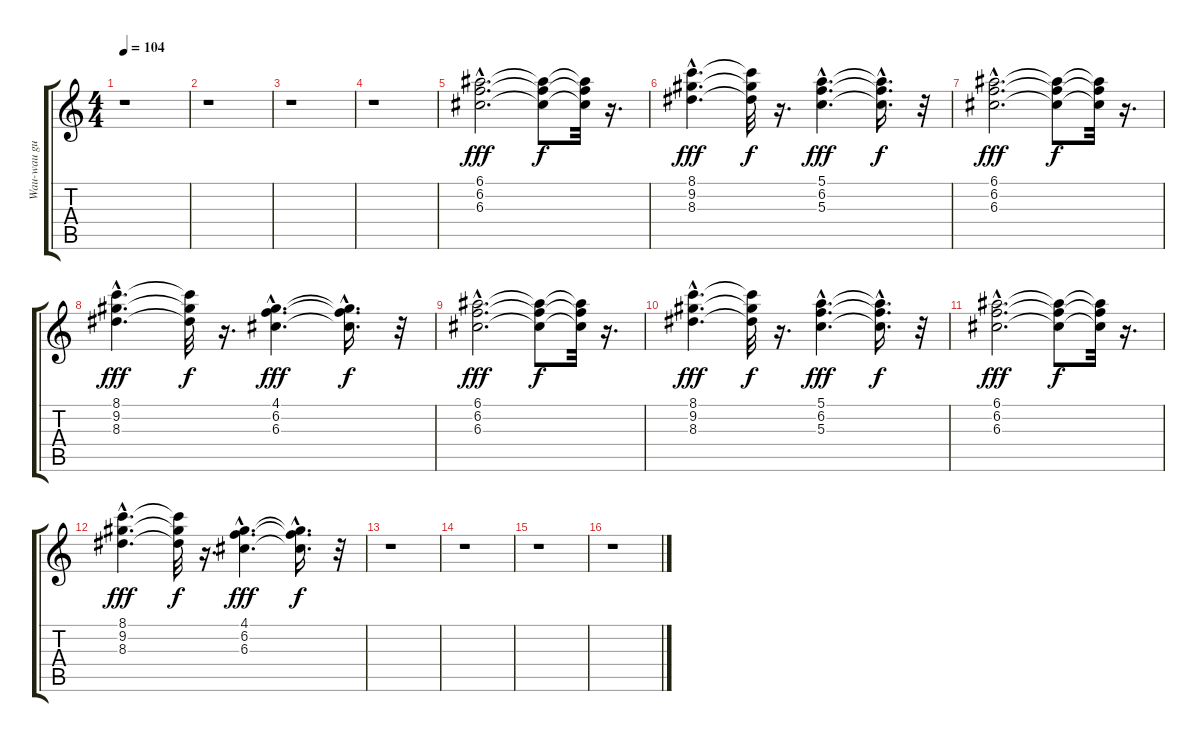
\track ("Wau-wau guitar" "Wau-wau gu") {instrument electricguitarclean}
\staff {score tabs}
\tuning (E4 B3 G3 D3 A2 E2) {hide}
\ts (4 4)
\tempo 104
\clef g2
\ks c
r.1{dy fff instrument electricguitarclean} |
r.1 |
r.1 |
r.1 |
(6.1{hac} 6.2{hac} 6.3{hac}).2{d} (6.1{t} 6.2{t} 6.3{t}).8{dy f} (6.1{t} 6.2{t} 6.3{t}).32 r.16{d} |
(8.1{hac} 9.2{hac} 8.3{hac}).4{d dy fff} (8.1{t} 9.2{t} 8.3{t}).32{dy f} r.16{d} (5.1{hac} 6.2{hac} 5.3{hac}).4{d dy fff} (5.1{t} 6.2{hac t} 5.3{t}).16{d dy f} r.32 |
(6.1{hac} 6.2{hac} 6.3{hac}).2{d dy fff} (6.1{t} 6.2{t} 6.3{t}).8{dy f} (6.1{t} 6.2{t} 6.3{t}).32 r.16{d} |
(8.1{hac} 9.2{hac} 8.3{hac}).4{d dy fff} (8.1{t} 9.2{t} 8.3{t}).32{dy f} r.16{d} (4.1{hac} 6.2{hac} 6.3{hac}).4{d dy fff} (4.1{t} 6.2{hac t} 6.3{t}).16{d dy f} r.32 |
(6.1{hac} 6.2{hac} 6.3{hac}).2{d dy fff} (6.1{t} 6.2{t} 6.3{t}).8{dy f} (6.1{t} 6.2{t} 6.3{t}).32 r.16{d} |
(8.1{hac} 9.2{hac} 8.3{hac}).4{d dy fff} (8.1{t} 9.2{t} 8.3{t}).32{dy f} r.16{d} (5.1{hac} 6.2{hac} 5.3{hac}).4{d dy fff} (5.1{t} 6.2{hac t} 5.3{t}).16{d dy f} r.32 |
(6.1{hac} 6.2{hac} 6.3{hac}).2{d dy fff} (6.1{t} 6.2{t} 6.3{t}).8{dy f} (6.1{t} 6.2{t} 6.3{t}).32 r.16{d} |
(8.1{hac} 9.2{hac} 8.3{hac}).4{d dy fff} (8.1{t} 9.2{t} 8.3{t}).32{dy f} r.16{d} (4.1{hac} 6.2{hac} 6.3{hac}).4{d dy fff} (4.1{t} 6.2{hac t} 6.3{t}).16{d dy f} r.32 |
r.1 |
r.1 |
r.1 |
r.1
